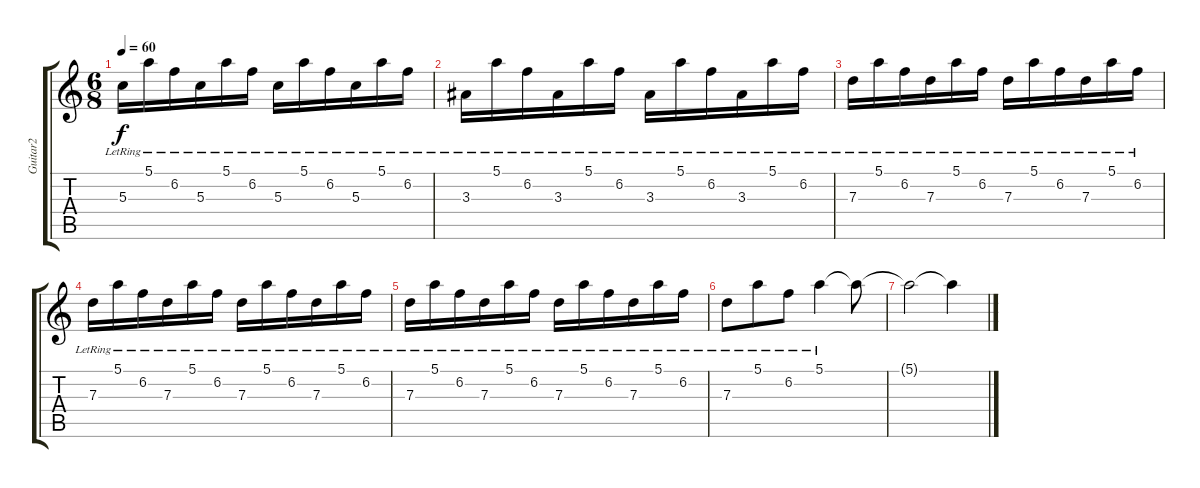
\track ("Guitar2" "Guitar2") {instrument electricguitarclean}
\staff {score tabs}
\tuning (E4 B3 G3 D3 A2 E2) {hide}
\ts (6 8)
\tempo 60
\clef g2
\ks c
5.3{lr}.16{dy f} 5.1{lr}.16 6.2{lr}.16 5.3{lr}.16 5.1{lr}.16 6.2{lr}.16 5.3{lr}.16 5.1{lr}.16 6.2{lr}.16 5.3{lr}.16 5.1{lr}.16 6.2{lr}.16 |
3.3{lr}.16 5.1{lr}.16 6.2{lr}.16 3.3{lr}.16 5.1{lr}.16 6.2{lr}.16 3.3{lr}.16 5.1{lr}.16 6.2{lr}.16 3.3{lr}.16 5.1{lr}.16 6.2{lr}.16 |
7.3{lr}.16{volume 2} 5.1{lr}.16 6.2{lr}.16 7.3{lr}.16 5.1{lr}.16 6.2{lr}.16 7.3{lr}.16 5.1{lr}.16 6.2{lr}.16 7.3{lr}.16 5.1{lr}.16 6.2{lr}.16 |
7.3{lr}.16 5.1{lr}.16 6.2{lr}.16 7.3{lr}.16 5.1{lr}.16 6.2{lr}.16 7.3{lr}.16 5.1{lr}.16 6.2{lr}.16 7.3{lr}.16 5.1{lr}.16 6.2{lr}.16 |
7.3{lr}.16 5.1{lr}.16 6.2{lr}.16 7.3{lr}.16 5.1{lr}.16 6.2{lr}.16 7.3{lr}.16 5.1{lr}.16 6.2{lr}.16 7.3{lr}.16 5.1{lr}.16 6.2{lr}.16 |
7.3{lr}.8 5.1{lr}.8 6.2{lr}.8 5.1{lr}.4 5.1{t}.8 |
5.1{t}.2 5.1{t}.4
